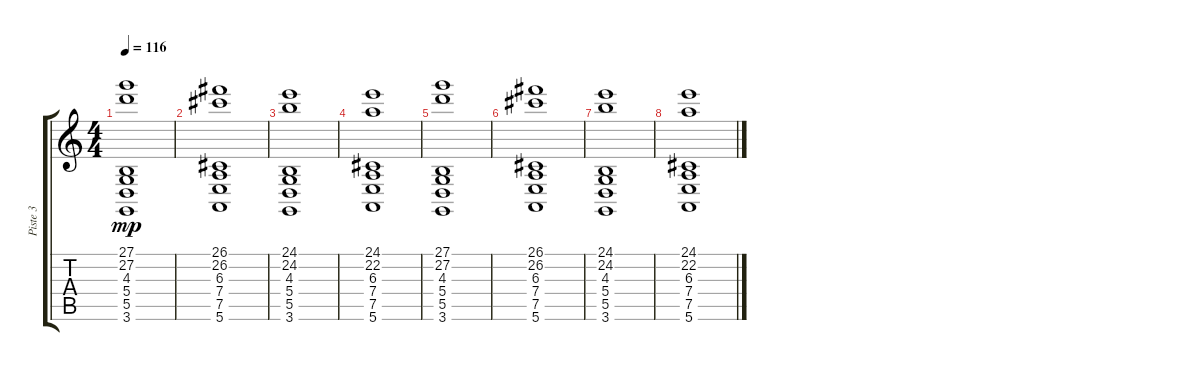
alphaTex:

\track ("Piste 3" "Piste 3") {instrument synthstrings2}
\staff {score tabs}
\tuning (E4 B3 G3 D3 A2 E2) {hide}
\ts (4 4)
\tempo 116
\clef g2
\ks c
(27.1 27.2 4.3 5.4 5.5 3.6).1{dy mp} |
(26.1 26.2 6.3 7.4 7.5 5.6).1 |
(24.1 24.2 4.3 5.4 5.5 3.6).1 |
(24.1 22.2 6.3 7.4 7.5 5.6).1 |
(27.1 27.2 4.3 5.4 5.5 3.6).1{volume 2} |
(26.1 26.2 6.3 7.4 7.5 5.6).1 |
(24.1 24.2 4.3 5.4 5.5 3.6).1 |
(24.1 22.2 6.3 7.4 7.5 5.6).1
